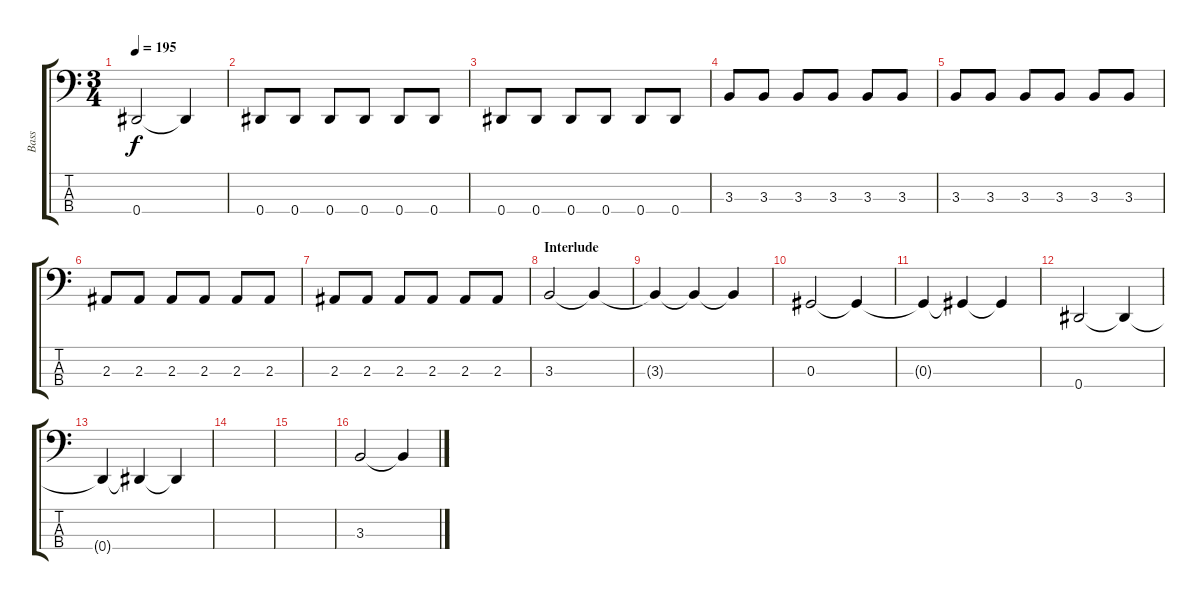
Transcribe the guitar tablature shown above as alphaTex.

\track ("Bass" "Bass") {instrument electricbasspick}
\staff {score tabs}
\tuning (Gb2 Db2 Ab1 Eb1) {hide}
\ts (3 4)
\tempo 195
\clef f4
\ks c
0.4.2{dy f} 0.4{t}.4 |
0.4.8 0.4.8 0.4.8 0.4.8 0.4.8 0.4.8 |
0.4.8 0.4.8 0.4.8 0.4.8 0.4.8 0.4.8 |
3.3.8 3.3.8 3.3.8 3.3.8 3.3.8 3.3.8 |
3.3.8 3.3.8 3.3.8 3.3.8 3.3.8 3.3.8 |
2.3.8 2.3.8 2.3.8 2.3.8 2.3.8 2.3.8 |
2.3.8 2.3.8 2.3.8 2.3.8 2.3.8 2.3.8 |
\section ("" "Interlude")
3.3.2 3.3{t}.4 |
3.3{t}.4 3.3{t}.4 3.3{t}.4 |
0.3.2 0.3{t}.4 |
0.3{t}.4 0.3{t}.4 0.3{t}.4 |
0.4.2 0.4{t}.4 |
0.4{t}.4 0.4{t}.4 0.4{t}.4 |
|
|
3.3.2 3.3{t}.4
